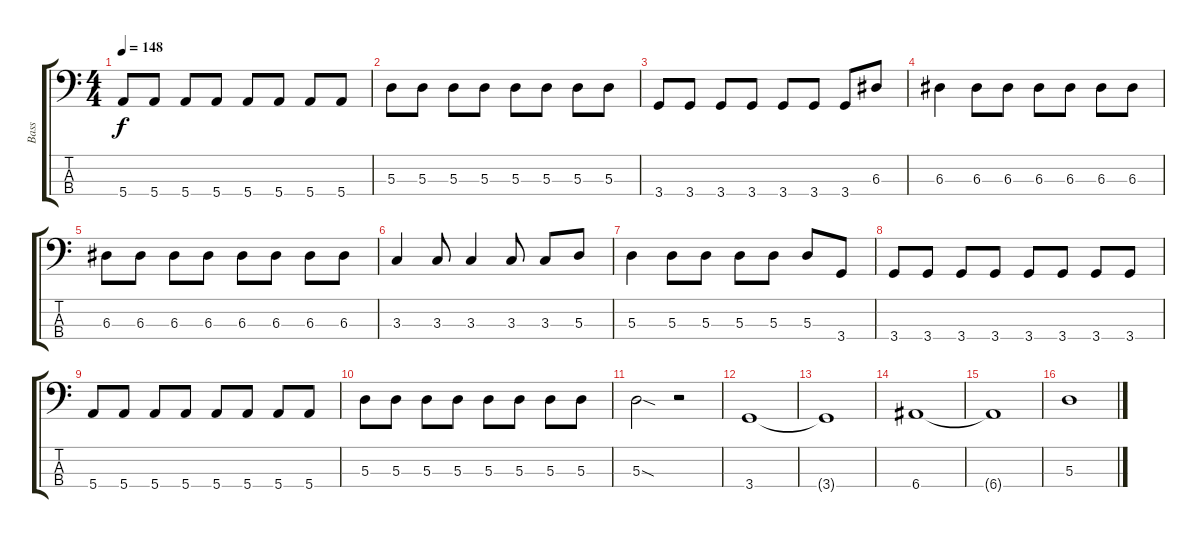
\track ("Bass" "Bass") {instrument electricbassfinger}
\staff {score tabs}
\tuning (G2 D2 A1 E1) {hide}
\ts (4 4)
\tempo 148
\clef f4
\ks c
5.4.8{dy f} 5.4.8 5.4.8 5.4.8 5.4.8 5.4.8 5.4.8 5.4.8 |
5.3.8 5.3.8 5.3.8 5.3.8 5.3.8 5.3.8 5.3.8 5.3.8 |
3.4.8 3.4.8 3.4.8 3.4.8 3.4.8 3.4.8 3.4.8 6.3.8 |
6.3.4 6.3.8 6.3.8 6.3.8 6.3.8 6.3.8 6.3.8 |
6.3.8 6.3.8 6.3.8 6.3.8 6.3.8 6.3.8 6.3.8 6.3.8 |
3.3.4 3.3.8 3.3.4 3.3.8 3.3.8 5.3.8 |
5.3.4 5.3.8 5.3.8 5.3.8 5.3.8 5.3.8 3.4.8 |
3.4.8 3.4.8 3.4.8 3.4.8 3.4.8 3.4.8 3.4.8 3.4.8 |
5.4.8 5.4.8 5.4.8 5.4.8 5.4.8 5.4.8 5.4.8 5.4.8 |
5.3.8 5.3.8 5.3.8 5.3.8 5.3.8 5.3.8 5.3.8 5.3.8 |
5.3{sod}.2 r.2 |
3.4.1 |
3.4{t}.1 |
6.4.1 |
6.4{t}.1 |
5.3.1
